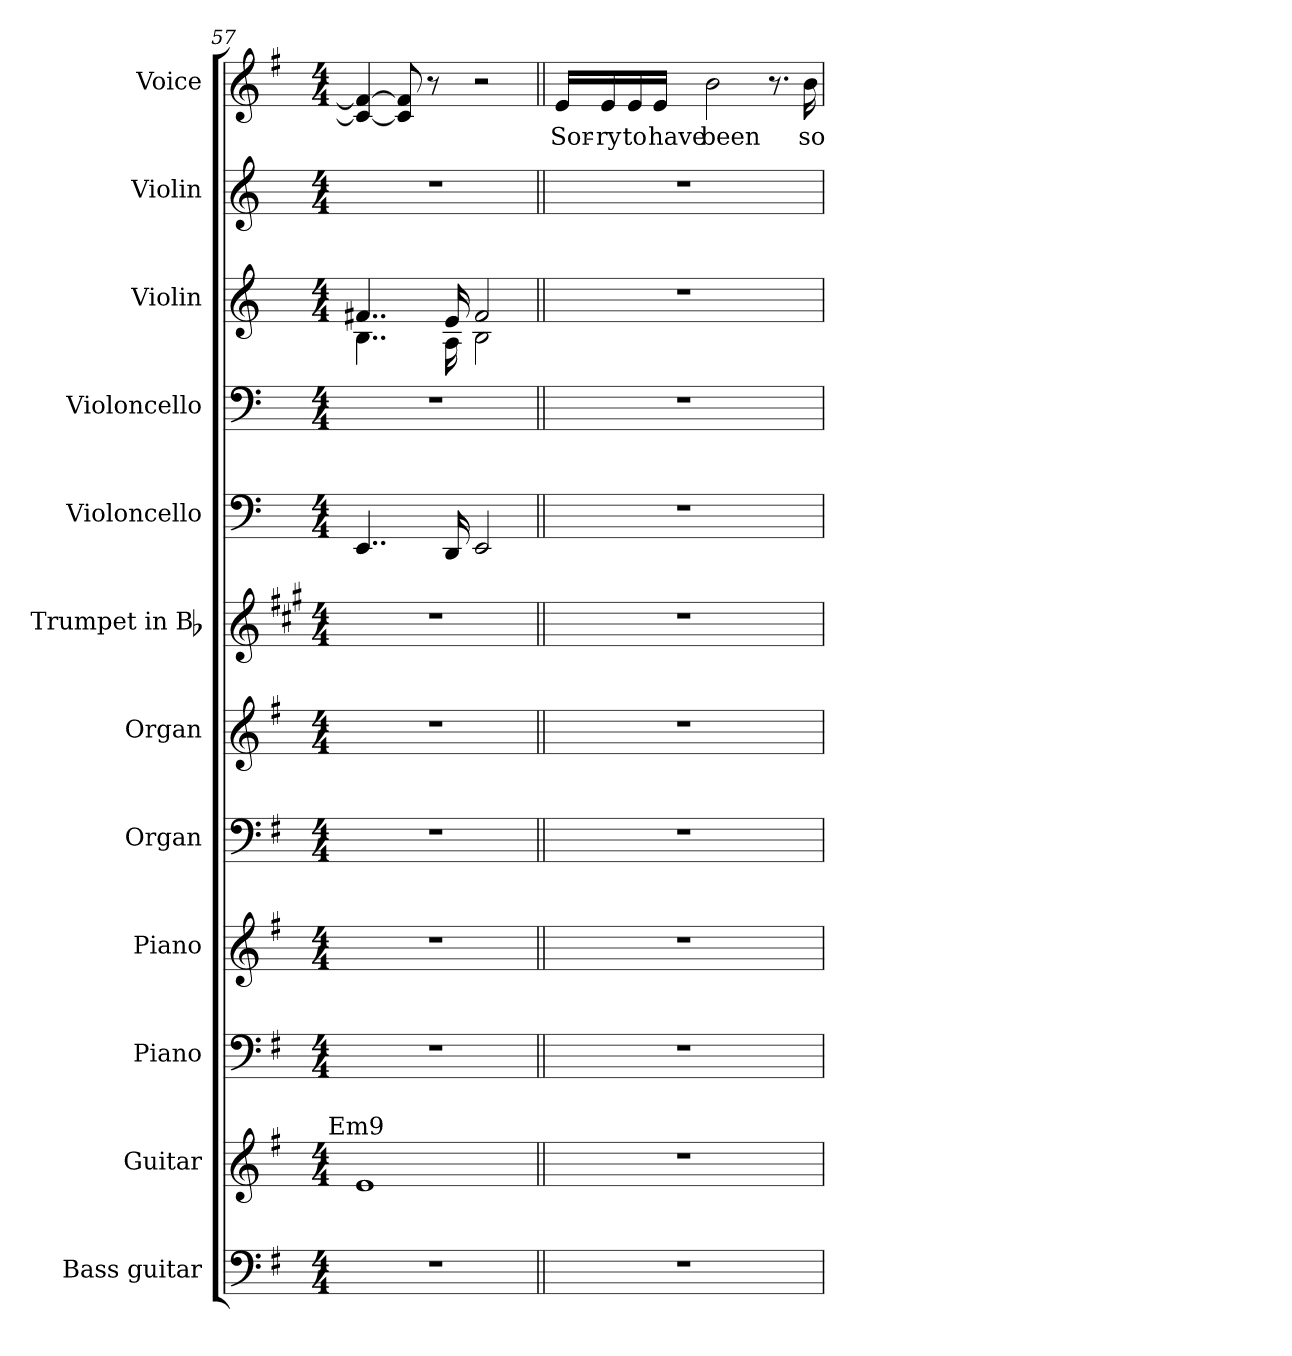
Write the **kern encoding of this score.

**kern	**kern	**kern	**kern	**kern	**kern	**kern	**kern	**kern	**kern	**kern	**kern	**text
*part12	*part11	*part10	*part9	*part8	*part7	*part6	*part5	*part4	*part3	*part2	*part1	*part1
*staff12	*staff11	*staff10	*staff9	*staff8	*staff7	*staff6	*staff5	*staff4	*staff3	*staff2	*staff1	*staff1
*I"Bass guitar	*I"Guitar	*I"Piano	*I"Piano	*I"Organ	*I"Organ	*I"Trumpet in Bb	*I"Violoncello	*I"Violoncello	*I"Violin	*I"Violin	*I"Voice	*
*I'Bass	*I'Guit.	*I'Pno	*I'Pno	*I'Org.	*I'Org.	*I'Tpt	*I'Vc.	*I'Vc.	*I'Vln	*I'Vln	*I'Voice	*
*clefF4	*clefG2	*clefF4	*clefG2	*clefF4	*clefG2	*clefG2	*clefF4	*clefF4	*clefG2	*clefG2	*clefG2	*
*ITrd7c12	*ITrd7c12	*	*	*	*	*ITrd1c2	*	*	*	*	*	*
*k[f#]	*k[f#]	*k[f#]	*k[f#]	*k[f#]	*k[f#]	*k[f#]	*k[]	*k[]	*k[]	*k[]	*k[f#]	*
*G:	*G:	*G:	*G:	*G:	*G:	*G:	*C:	*C:	*C:	*C:	*G:	*
*M4/4	*M4/4	*M4/4	*M4/4	*M4/4	*M4/4	*M4/4	*M4/4	*M4/4	*M4/4	*M4/4	*M4/4	*
=57	=57	=57	=57	=57	=57	=57	=57	=57	=57	=57	=57	=57
*	*	*	*	*	*	*	*	*	*^	*	*	*
!	!LO:TX:a:cj:t=Em9	!	!	!	!	!	!	!	!	!	!	!	!
1r	1Ei	1r	1r	1r	1r	1r	4..EEi/	1r	4..f#i/	4..Bi\	1r	4c#i/_ 4f#i_	.
.	.	.	.	.	.	.	.	.	.	.	.	8c#i/] 8f#i]	.
.	.	.	.	.	.	.	.	.	.	.	.	8r	.
.	.	.	.	.	.	.	16DDi/	.	16ei/	16Ai\	.	.	.
.	.	.	.	.	.	.	2EEi/	.	2f#i/	2Bi\	.	2r	.
*	*	*	*	*	*	*	*	*	*v	*v	*	*	*
!!LO:PB:g=z
=58||	=58||	=58||	=58||	=58||	=58||	=58||	=58||	=58||	=58||	=58||	=58||	=58||
*	*	*	*	*	*	*	*	*	*^	*	*	*
!	!	!	!	!	!	!	!	!	!	!	!	!	!LO:LY:b:color=#000000
*	*	*	*	*	*	*	*	*	*v	*v	*	*	*
1r	1r	1r	1r	1r	1r	1r	1r	1r	1r	1r	16ei/LL	Sor-
!	!	!	!	!	!	!	!	!	!	!	!	!LO:LY:b:color=#000000
.	.	.	.	.	.	.	.	.	.	.	16ei/	-ry
!	!	!	!	!	!	!	!	!	!	!	!	!LO:LY:b:color=#000000
.	.	.	.	.	.	.	.	.	.	.	16ei/	to
!	!	!	!	!	!	!	!	!	!	!	!	!LO:LY:b:color=#000000
.	.	.	.	.	.	.	.	.	.	.	16ei/JJ	have
!	!	!	!	!	!	!	!	!	!	!	!	!LO:LY:b:color=#000000
.	.	.	.	.	.	.	.	.	.	.	2bi\	been
.	.	.	.	.	.	.	.	.	.	.	8.r	.
!	!	!	!	!	!	!	!	!	!	!	!	!LO:LY:b:color=#000000
.	.	.	.	.	.	.	.	.	.	.	16bi\	so
=	=	=	=	=	=	=	=	=	=	=	=	=
*-	*-	*-	*-	*-	*-	*-	*-	*-	*-	*-	*-	*-
